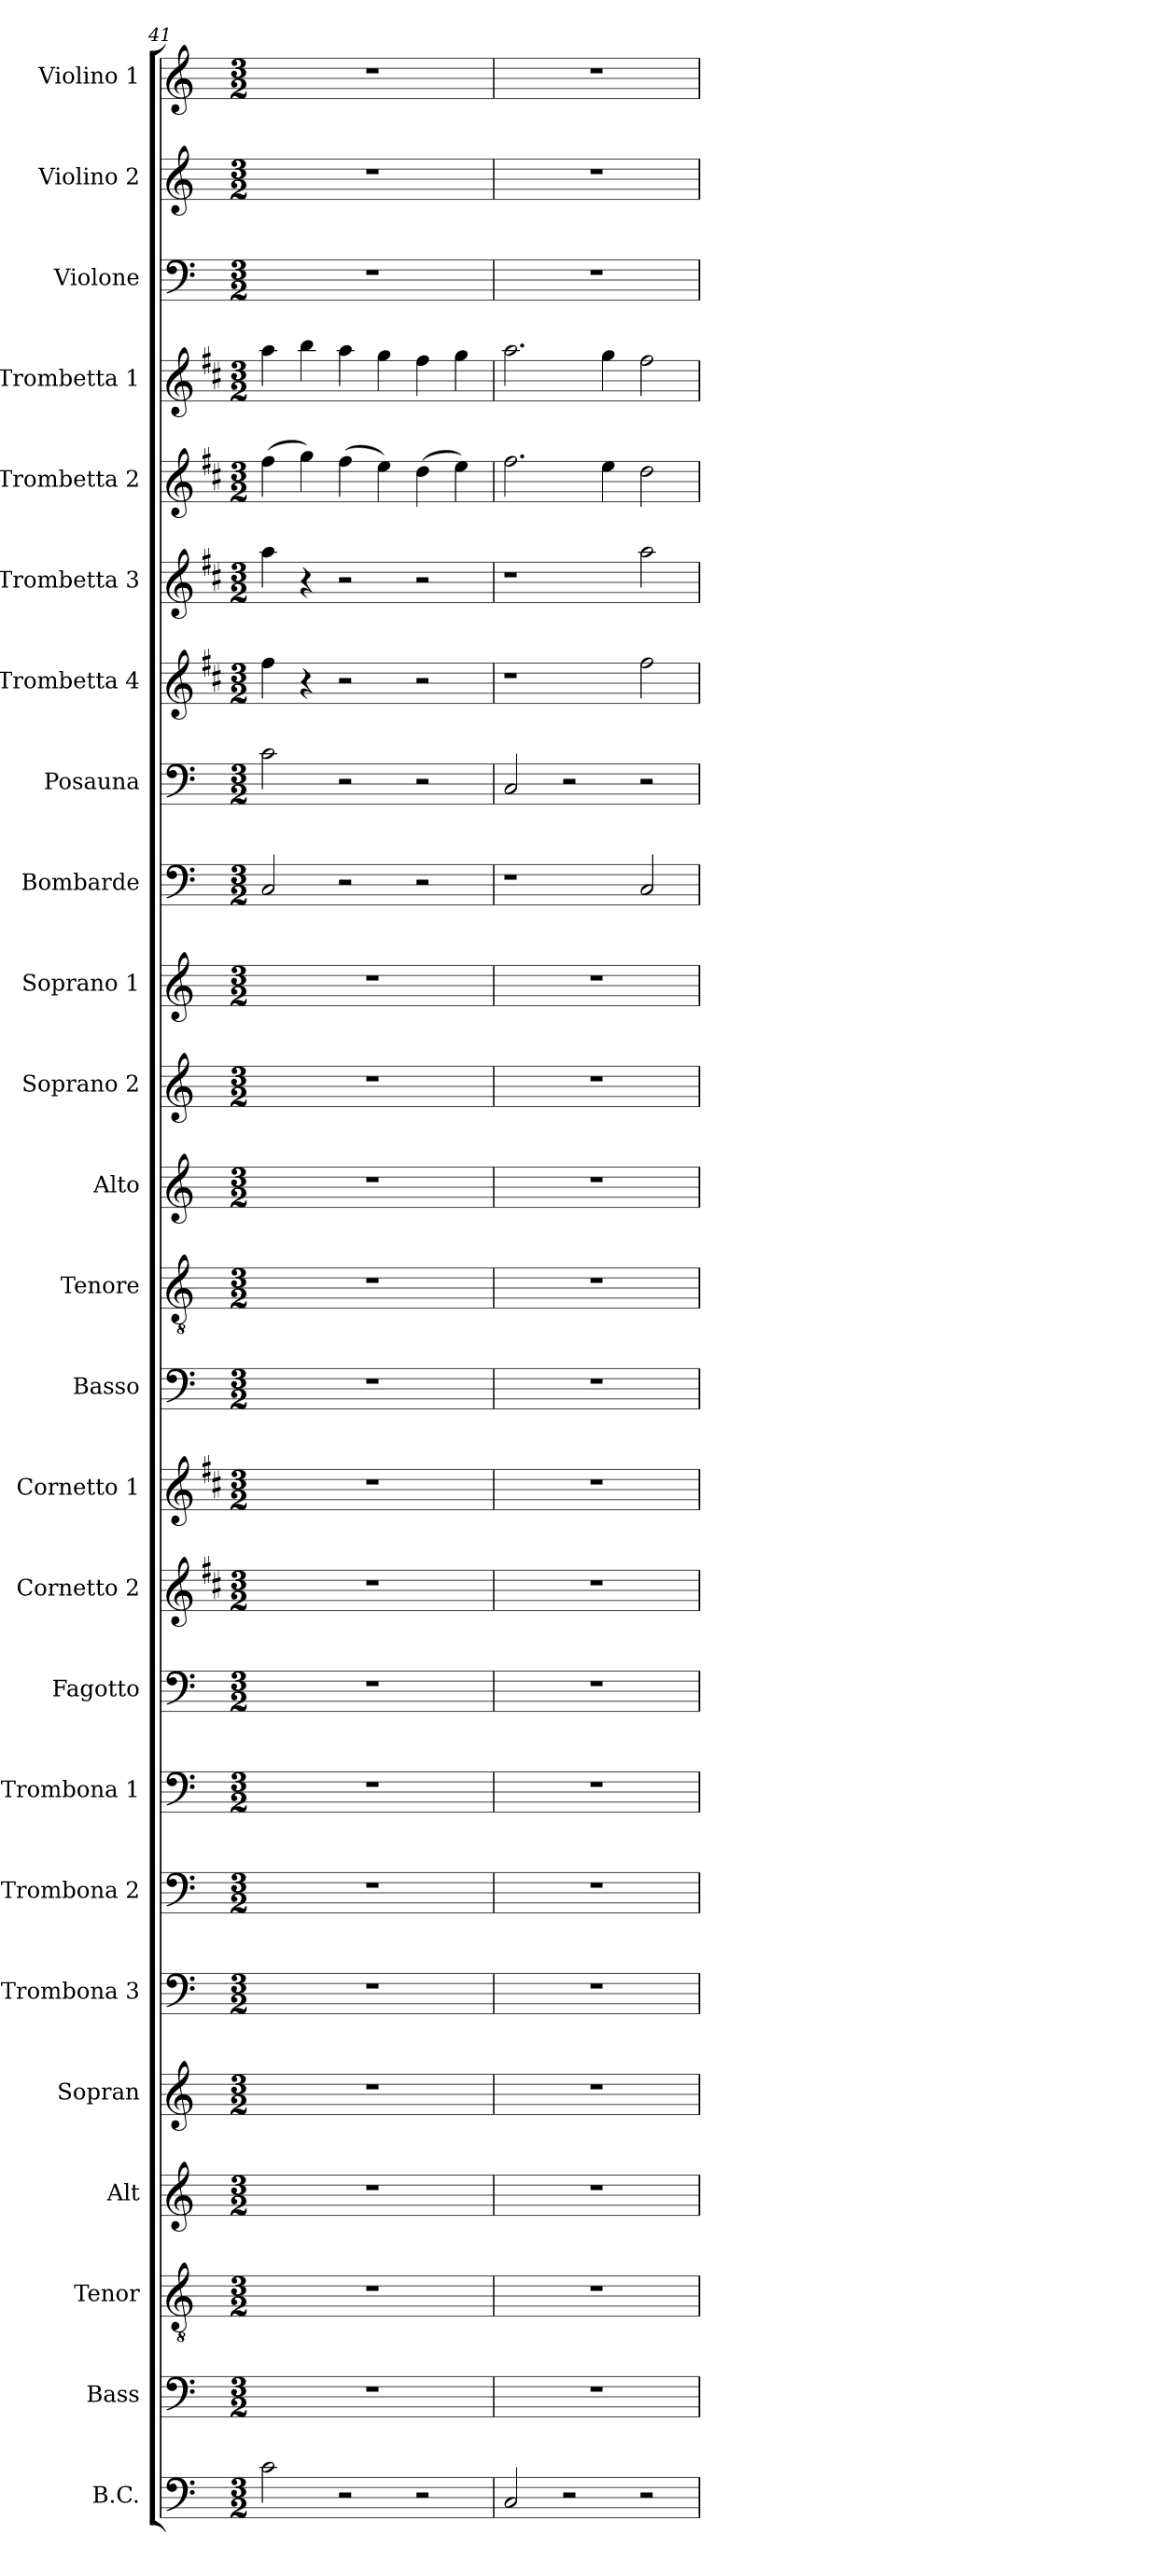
**kern	**kern	**kern	**kern	**kern	**kern	**kern	**kern	**kern	**kern	**kern	**kern	**kern	**kern	**kern	**kern	**kern	**kern	**kern	**kern	**kern	**kern	**kern	**kern	**kern
*part25	*part24	*part23	*part22	*part21	*part20	*part19	*part18	*part17	*part16	*part15	*part14	*part13	*part12	*part11	*part10	*part9	*part8	*part7	*part6	*part5	*part4	*part3	*part2	*part1
*staff25	*staff24	*staff23	*staff22	*staff21	*staff20	*staff19	*staff18	*staff17	*staff16	*staff15	*staff14	*staff13	*staff12	*staff11	*staff10	*staff9	*staff8	*staff7	*staff6	*staff5	*staff4	*staff3	*staff2	*staff1
*I"B.C.	*I"Bass	*I"Tenor	*I"Alt	*I"Sopran	*I"Trombona 3	*I"Trombona 2	*I"Trombona 1	*I"Fagotto	*I"Cornetto 2	*I"Cornetto 1	*I"Basso	*I"Tenore	*I"Alto	*I"Soprano 2	*I"Soprano 1	*I"Bombarde	*I"Posauna	*I"Trombetta 4	*I"Trombetta 3	*I"Trombetta 2	*I"Trombetta 1	*I"Violone	*I"Violino 2	*I"Violino 1
*I'B.C.	*I'B.	*I'T.	*I'A.	*I'S.	*I'Tbn. 2	*I'Tbn. 2	*I'Tbn. 1	*I'Fag.	*I'Cor. 2	*I'Cor. 1	*I'B.	*I'T.	*I'A.	*I'S.	*I'S.	*	*	*	*	*	*	*	*I'Vl. 2	*I'Vl. 1
*clefF4	*clefF4	*clefGv2	*clefG2	*clefG2	*clefF4	*clefF4	*clefF4	*clefF4	*clefG2	*clefG2	*clefF4	*clefGv2	*clefG2	*clefG2	*clefG2	*clefF4	*clefF4	*clefG2	*clefG2	*clefG2	*clefG2	*clefF4	*clefG2	*clefG2
*	*	*ITrd7c12	*	*	*	*	*	*	*ITrd1c2	*ITrd1c2	*	*ITrd7c12	*	*	*	*	*	*ITrd1c2	*ITrd1c2	*ITrd1c2	*ITrd1c2	*	*	*
*k[]	*k[]	*k[]	*k[]	*k[]	*k[]	*k[]	*k[]	*k[]	*k[]	*k[]	*k[]	*k[]	*k[]	*k[]	*k[]	*k[]	*k[]	*k[]	*k[]	*k[]	*k[]	*k[]	*k[]	*k[]
*C:	*C:	*C:	*C:	*C:	*C:	*C:	*C:	*C:	*C:	*C:	*C:	*C:	*C:	*C:	*C:	*C:	*C:	*C:	*C:	*C:	*C:	*C:	*C:	*C:
*M3/2	*M3/2	*M3/2	*M3/2	*M3/2	*M3/2	*M3/2	*M3/2	*M3/2	*M3/2	*M3/2	*M3/2	*M3/2	*M3/2	*M3/2	*M3/2	*M3/2	*M3/2	*M3/2	*M3/2	*M3/2	*M3/2	*M3/2	*M3/2	*M3/2
=41	=41	=41	=41	=41	=41	=41	=41	=41	=41	=41	=41	=41	=41	=41	=41	=41	=41	=41	=41	=41	=41	=41	=41	=41
!	!LO:N:vis=1	!LO:N:vis=1	!LO:N:vis=1	!LO:N:vis=1	!LO:N:vis=1	!LO:N:vis=1	!LO:N:vis=1	!LO:N:vis=1	!LO:N:vis=1	!LO:N:vis=1	!LO:N:vis=1	!LO:N:vis=1	!LO:N:vis=1	!LO:N:vis=1	!LO:N:vis=1	!	!	!	!	!	!	!LO:N:vis=1	!LO:N:vis=1	!LO:N:vis=1
2ci\	1.r	1.r	1.r	1.r	1.r	1.r	1.r	1.r	1.r	1.r	1.r	1.r	1.r	1.r	1.r	2Ci/	2ci\	4eei\	4ggi\	(4eei\	4ggi\	1.r	1.r	1.r
.	.	.	.	.	.	.	.	.	.	.	.	.	.	.	.	.	.	4r	4r	4ffi\)	4aai\	.	.	.
2r	.	.	.	.	.	.	.	.	.	.	.	.	.	.	.	2r	2r	2r	2r	(4eei\	4ggi\	.	.	.
.	.	.	.	.	.	.	.	.	.	.	.	.	.	.	.	.	.	.	.	4ddi\)	4ffi\	.	.	.
2r	.	.	.	.	.	.	.	.	.	.	.	.	.	.	.	2r	2r	2r	2r	(4cci\	4eei\	.	.	.
.	.	.	.	.	.	.	.	.	.	.	.	.	.	.	.	.	.	.	.	4ddi\)	4ffi\	.	.	.
=42	=42	=42	=42	=42	=42	=42	=42	=42	=42	=42	=42	=42	=42	=42	=42	=42	=42	=42	=42	=42	=42	=42	=42	=42
!	!LO:N:vis=1	!LO:N:vis=1	!LO:N:vis=1	!LO:N:vis=1	!LO:N:vis=1	!LO:N:vis=1	!LO:N:vis=1	!LO:N:vis=1	!LO:N:vis=1	!LO:N:vis=1	!LO:N:vis=1	!LO:N:vis=1	!LO:N:vis=1	!LO:N:vis=1	!LO:N:vis=1	!	!	!	!	!	!	!LO:N:vis=1	!LO:N:vis=1	!LO:N:vis=1
2Ci/	1.r	1.r	1.r	1.r	1.r	1.r	1.r	1.r	1.r	1.r	1.r	1.r	1.r	1.r	1.r	1r	2Ci/	1r	1r	2.eei\	2.ggi\	1.r	1.r	1.r
2r	.	.	.	.	.	.	.	.	.	.	.	.	.	.	.	.	2r	.	.	.	.	.	.	.
.	.	.	.	.	.	.	.	.	.	.	.	.	.	.	.	.	.	.	.	4ddi\	4ffi\	.	.	.
2r	.	.	.	.	.	.	.	.	.	.	.	.	.	.	.	2Ci/	2r	2eei\	2ggi\	2cci\	2eei\	.	.	.
=	=	=	=	=	=	=	=	=	=	=	=	=	=	=	=	=	=	=	=	=	=	=	=	=
*-	*-	*-	*-	*-	*-	*-	*-	*-	*-	*-	*-	*-	*-	*-	*-	*-	*-	*-	*-	*-	*-	*-	*-	*-
